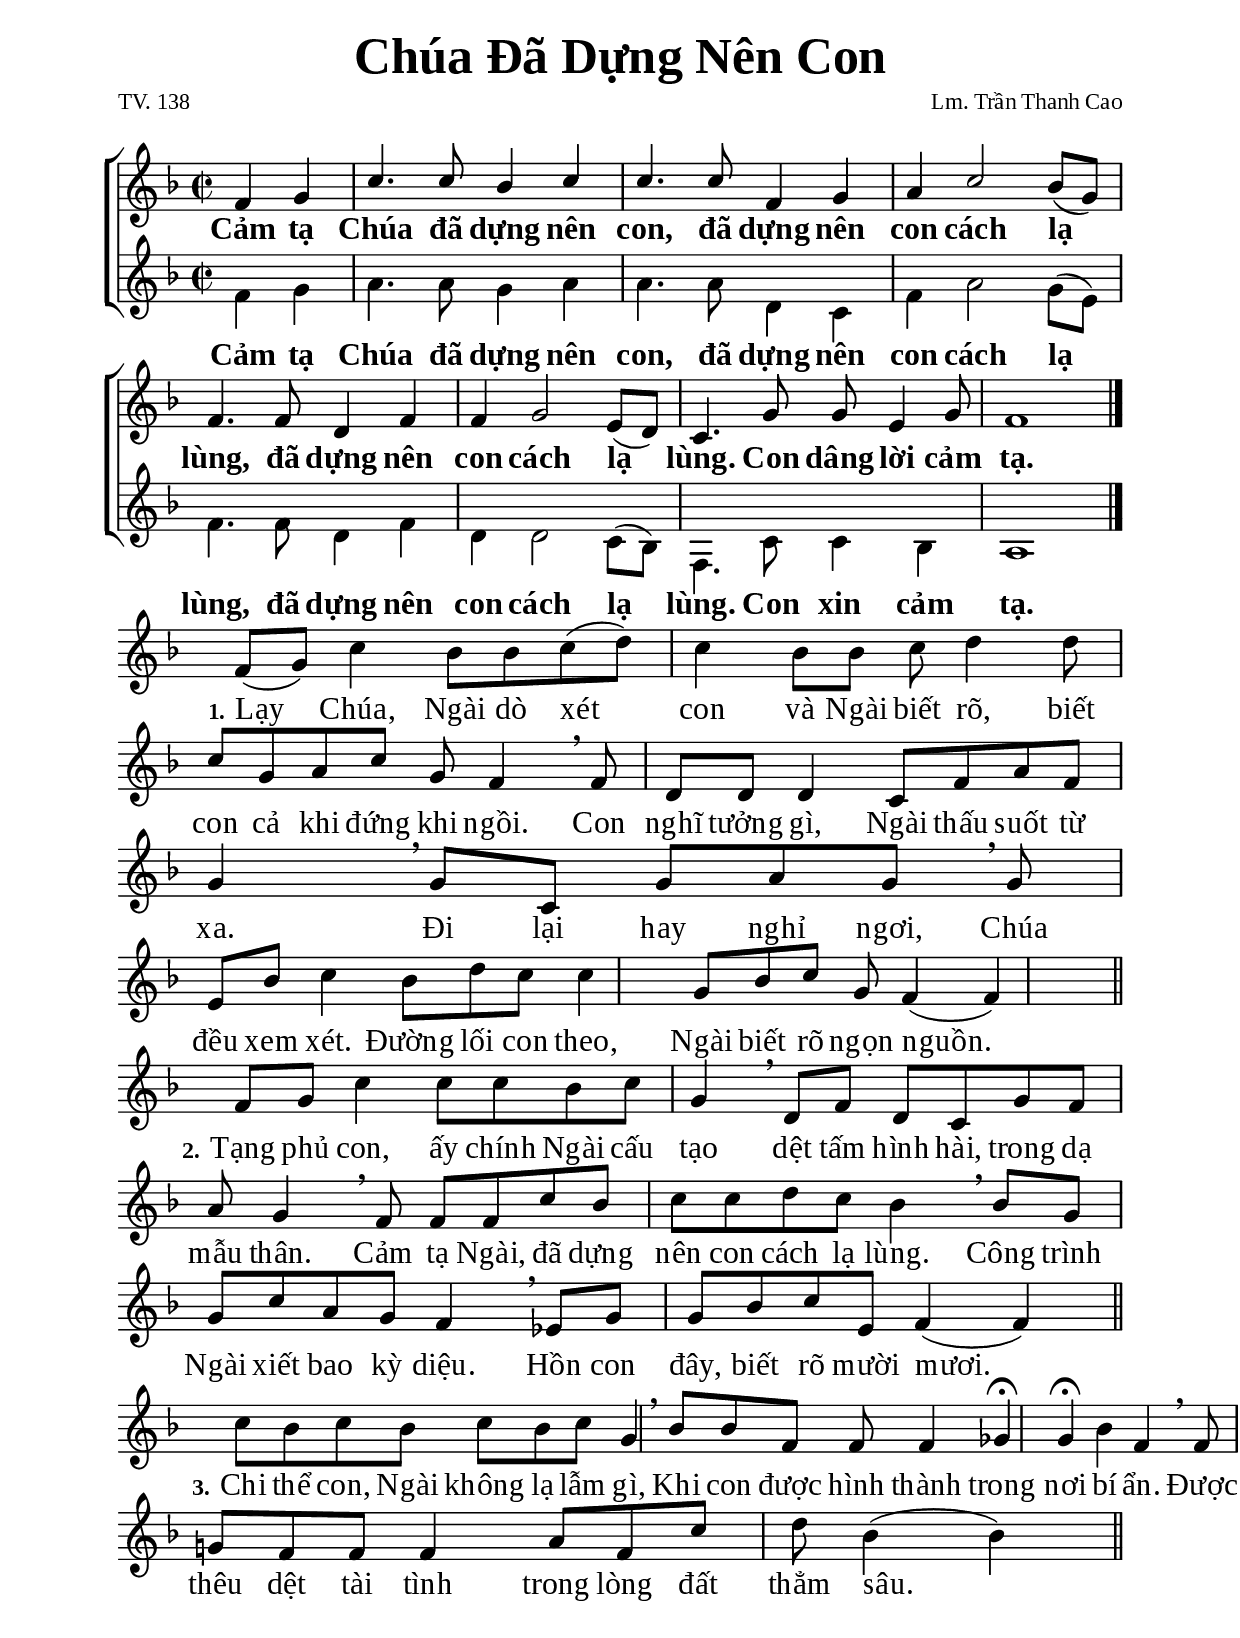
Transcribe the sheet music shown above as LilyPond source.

% Cài đặt chung
\version "2.20.0"
\include "english.ly"

\header {
  title = \markup { \fontsize #3 "Chúa Đã Dựng Nên Con" }
  poet = "TV. 138"
  composer = "Lm. Trần Thanh Cao"
  arranger = " "
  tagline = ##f
}

\paper {
  #(set-paper-size "a4")
  top-margin = 15\mm
  bottom-margin = 15\mm
  left-margin = 20\mm
  right-margin = 20\mm
  indent = #0
  #(define fonts
    (make-pango-font-tree
      "Liberation Serif"
      "Liberation Serif"
      "Liberation Serif"
      (/ 20 20)))
  page-count = #1
}

% Nhạc điệp khúc
nhacDiepKhucSop = \relative c' {
  \partial 2 f4 g |
  c4. c8 bf4 c |
  c4. c8 f,4 g |
  a c2 bf8 _(g) |
  f4. f8 d4 f |
  f g2 e8 _(d) |
  c4. g'8 g e4 g8 |
  f1 \bar "|."
}

nhacDiepKhucBas = \relative c' {
  \partial 2 f4 g |
  a4. a8 g4 a |
  a4. a8 d,4 c |
  f a2 g8 ^(e) |
  f4. f8 d4 f |
  d d2 c8 ^(bf) |
  f4. c'8 c4 bf |
  a1
}

% Nhạc phiên khúc
nhacPhienKhucMot = \relative c' {
  f8 (g) c4 bf8 bf c (d) c4
  bf8 bf c d4 d8 c g a c g f4 \breathe
  f8 d d d4 c8 f a f g4 \breathe
  g8 c, g' a g \breathe
  g8 e bf' c4
  bf8 d c c4
  g8 bf c g f4 (f) \bar "||"
}

nhacPhienKhucHai = \relative c' {
  f8 g c4 c8 c bf c g4 \breathe
  d8 f d c g' f a g4 \breathe
  f8 f f c' bf c c d c bf4 \breathe
  bf8 g g c a g f4 \breathe
  ef8 g g bf c e, f4 (f) \bar "||"
}


nhacPhienKhucBa = \relative c'' {
  c8 bf c bf c bf c g4 \breathe
  bf8 bf f f f4 gf \fermata g \fermata
  bf f4 \breathe
  f8 g! f f f4
  a8 f c' d bf4 (bf) \bar "||"
}

% Lời điệp khúc
loiDiepKhucSop = \lyricmode {
  Cảm tạ Chúa đã dựng nên con,
  đã dựng nên con cách lạ lùng,
  đã dựng nên con cách lạ lùng.
  Con dâng lời cảm tạ.
}

loiDiepKhucBas = \lyricmode {
  Cảm tạ Chúa đã dựng nên con,
  đã dựng nên con cách lạ lùng,
  đã dựng nên con cách lạ lùng.
  Con xin cảm tạ.
}

% Lời phiên khúc
loiPhienKhucMot = \lyricmode {
  \set stanza = #"1."
  Lạy Chúa, Ngài dò xét con và Ngài biết rõ,
  biết con cả khi đứng khi ngồi.
  Con nghĩ tưởng gì, Ngài thấu suốt từ xa.
  Đi lại hay nghỉ ngơi, Chúa đều xem xét.
  Đường lối con theo, Ngài biết rõ ngọn nguồn.
}

loiPhienKhucHai = \lyricmode {
  \set stanza = #"2."
  Tạng phủ con, ấy chính Ngài cấu tạo dệt tấm hình hài,
  trong dạ mẫu thân.
  Cảm tạ Ngài, đã dựng nên con cách lạ lùng.
  Công trình Ngài xiết bao kỳ diệu.
  Hồn con đây, biết rõ mười mươi.
}

loiPhienKhucBa = \lyricmode {
  \set stanza = #"3."
  Chi thể con, Ngài không lạ lẫm gì,
  Khi con được hình thành trong nơi bí ẩn.
  Được thêu dệt tài tình trong lòng đất thẳm sâu.
}


% Dàn trang
\score {
  \new ChoirStaff <<
    \new Staff \with {
        \consists "Merge_rests_engraver"
        \magnifyStaff #(magstep +1)
      }
      <<
      \new Voice = beSop {
        \voiceOne \key f \major \time 2/2 \nhacDiepKhucSop
      }
      \new Lyrics \lyricsto beSop \loiDiepKhucSop
    >>
    \new Staff \with {
        \consists "Merge_rests_engraver"
        \magnifyStaff #(magstep +1)
      }
      <<
      \new Voice = beBas {
        \voiceTwo \key f \major \time 2/2 \nhacDiepKhucBas
      }
      \new Lyrics \lyricsto beBas \loiDiepKhucBas
    >>
  >>
  \layout {
    \override Lyrics.LyricText.font-series = #'bold
    \override Lyrics.LyricText.font-size = #+3
    \override Lyrics.LyricSpace.minimum-distance = #0.5
    \override Score.BarNumber.break-visibility = ##(#f #f #f)
  }
}

\score {
  \new ChoirStaff <<
    \new Staff = phienKhuc \with {
        \magnifyStaff #(magstep +1)
      }
      <<
      \new Voice = beSop {
        \key f \major \time 2/2 \nhacPhienKhucMot
      }
    >>
    \new Lyrics \lyricsto beSop \loiPhienKhucMot
  >>
  \layout {
    \override Staff.TimeSignature.transparent = ##t
    \override Lyrics.LyricText.font-size = #+3
    \override Lyrics.LyricSpace.minimum-distance = #0.5
    \override Score.BarNumber.break-visibility = ##(#f #f #f)
    \set Score.barAlways = ##t
    \set Score.defaultBarType = ""
  } 
}

\score {
  \new ChoirStaff <<
    \new Staff = phienKhuc \with {
        \magnifyStaff #(magstep +1)
      }
      <<
      \new Voice = beSop {
        \key f \major \time 2/2 \nhacPhienKhucHai
      }
    >>
    \new Lyrics \lyricsto beSop \loiPhienKhucHai
  >>
  \layout {
    \override Staff.TimeSignature.transparent = ##t
    \override Lyrics.LyricText.font-size = #+3
    \override Lyrics.LyricSpace.minimum-distance = #0.5
    \override Score.BarNumber.break-visibility = ##(#f #f #f)
    \set Score.barAlways = ##t
    \set Score.defaultBarType = ""
  } 
}

\score {
  \new ChoirStaff <<
    \new Staff = phienKhuc \with {
        \magnifyStaff #(magstep +1)
      }
      <<
      \new Voice = beSop {
        \key f \major \time 2/2 \nhacPhienKhucBa
      }
    >>
    \new Lyrics \lyricsto beSop \loiPhienKhucBa
  >>
  \layout {
    \override Staff.TimeSignature.transparent = ##t
    \override Lyrics.LyricText.font-size = #+3
    \override Lyrics.LyricSpace.minimum-distance = #0.5
    \override Score.BarNumber.break-visibility = ##(#f #f #f)
    \set Score.barAlways = ##t
    \set Score.defaultBarType = ""
  } 
}
